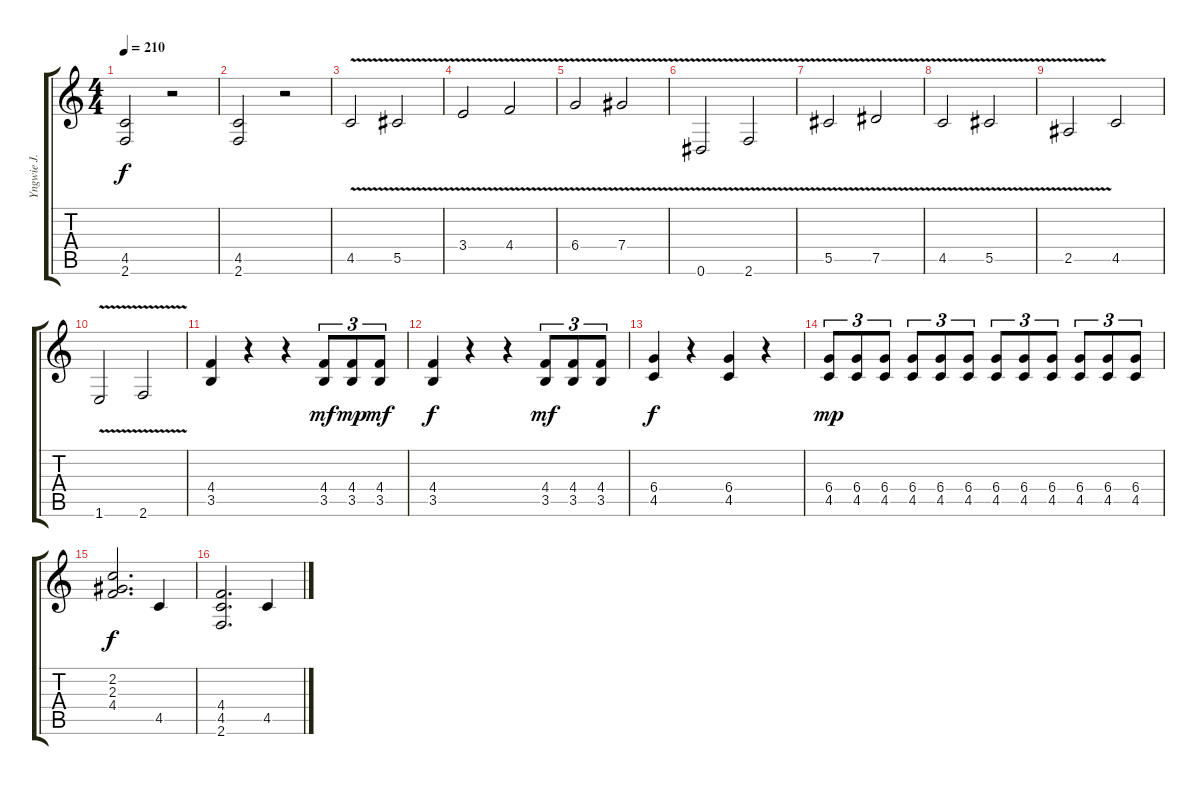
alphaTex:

\track ("Yngwie J. Malmsteen " "Yngwie J. ") {instrument overdrivenguitar}
\staff {score tabs}
\tuning (Eb4 Bb3 Gb3 Db3 Ab2 Eb2) {hide}
\ts (4 4)
\tempo 210
\clef g2
\ks c
(4.5 2.6).2{dy f} r.2 |
(4.5 2.6).2 r.2 |
4.5{v}.2 5.5{v}.2 |
3.4{v}.2 4.4{v}.2 |
6.4{v}.2 7.4{v}.2 |
0.6{v}.2 2.6{v}.2 |
5.5{v}.2 7.5{v}.2 |
4.5{v}.2 5.5{v}.2 |
2.5{v}.2 4.5.2 |
1.6{v}.2 2.6{v}.2 |
(4.4 3.5).4 r.4 r.4 (4.4 3.5).8{tu (3 2) dy mf} (4.4 3.5).8{tu (3 2) dy mp} (4.4 3.5).8{tu (3 2) dy mf} |
(4.4 3.5).4{dy f} r.4 r.4 (4.4 3.5).8{tu (3 2) dy mf} (4.4 3.5).8{tu (3 2)} (4.4 3.5).8{tu (3 2)} |
(6.4 4.5).4{dy f} r.4 (6.4 4.5).4 r.4 |
(6.4 4.5).8{tu (3 2) dy mp} (6.4 4.5).8{tu (3 2)} (6.4 4.5).8{tu (3 2)} (6.4 4.5).8{tu (3 2)} (6.4 4.5).8{tu (3 2)} (6.4 4.5).8{tu (3 2)} (6.4 4.5).8{tu (3 2)} (6.4 4.5).8{tu (3 2)} (6.4 4.5).8{tu (3 2)} (6.4 4.5).8{tu (3 2)} (6.4 4.5).8{tu (3 2)} (6.4 4.5).8{tu (3 2)} |
(2.2 2.3 4.4).2{d dy f} 4.5.4 |
(4.4 4.5 2.6).2{d} 4.5.4
